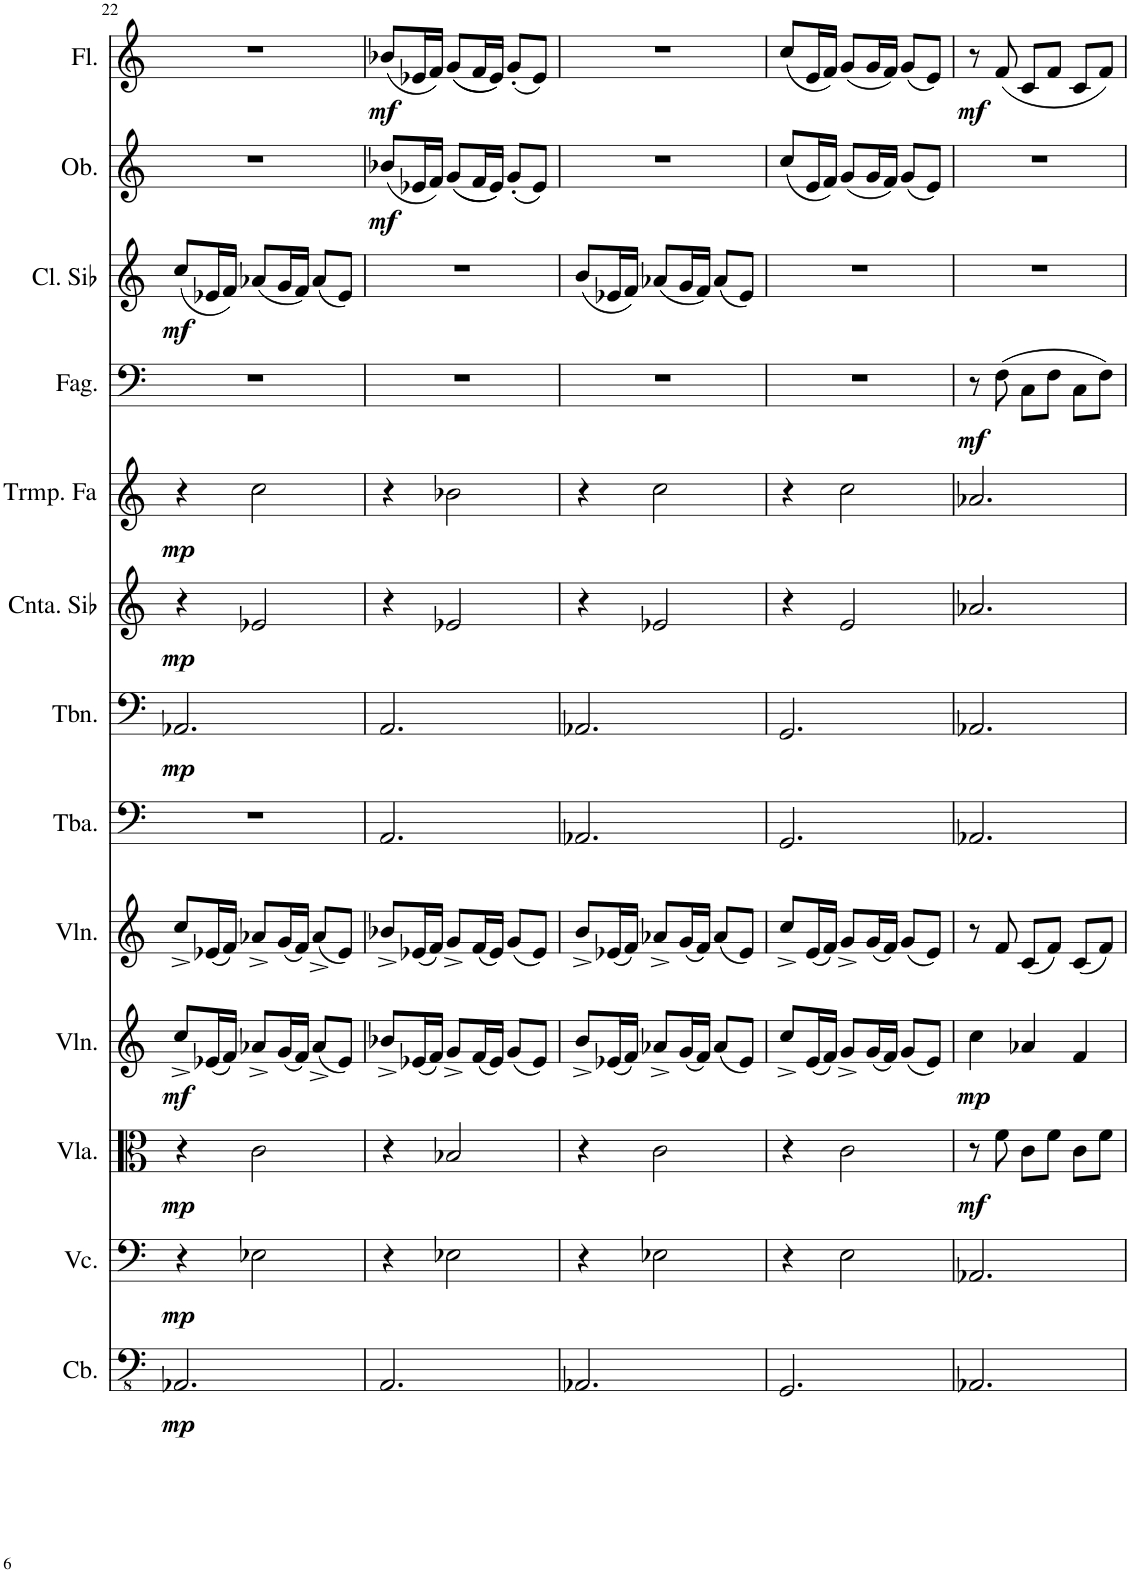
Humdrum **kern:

**kern	**dynam	**kern	**dynam	**kern	**dynam	**kern	**dynam	**kern	**kern	**kern	**dynam	**kern	**dynam	**kern	**dynam	**kern	**dynam	**kern	**dynam	**kern	**dynam	**kern	**dynam
*part13	*part13	*part12	*part12	*part11	*part11	*part10	*part10	*part9	*part8	*part7	*part7	*part6	*part6	*part5	*part5	*part4	*part4	*part3	*part3	*part2	*part2	*part1	*part1
*staff13	*staff13	*staff12	*staff12	*staff11	*staff11	*staff10	*staff10	*staff9	*staff8	*staff7	*staff7	*staff6	*staff6	*staff5	*staff5	*staff4	*staff4	*staff3	*staff3	*staff2	*staff2	*staff1	*staff1
*I"Contrabajo	*	*I"Violonchelo	*	*I"Viola	*	*I"Violín	*	*I"Violín	*I"Tuba	*I"Trombón	*	*I"Corneta en Sib	*	*I"Trompa en Fa	*	*I"Fagot	*	*I"Clarinete en Sib	*	*I"Oboe	*	*I"Flauta	*
*I'Cb.	*	*I'Vc.	*	*I'Vla.	*	*I'Vln.	*	*I'Vln.	*I'Tba.	*I'Tbn.	*	*I'Cnta. Sib	*	*I'Trmp. Fa	*	*I'Fag.	*	*I'Cl. Sib	*	*I'Ob.	*	*I'Fl.	*
!!LO:PB:g=z
*clefFv4	*	*clefF4	*	*clefC3	*	*clefG2	*	*clefG2	*clefF4	*clefF4	*	*clefG2	*	*clefG2	*	*clefF4	*	*clefG2	*	*clefG2	*	*clefG2	*
*ITrd7c12	*	*	*	*	*	*	*	*	*	*	*	*ITrd1c2	*	*ITrd4c7	*	*	*	*ITrd1c2	*	*	*	*	*
*k[]	*	*k[]	*	*k[]	*	*k[]	*	*k[]	*k[]	*k[]	*	*k[]	*	*k[]	*	*k[]	*	*k[]	*	*k[]	*	*k[]	*
*M3/4	*	*M3/4	*	*M3/4	*	*M3/4	*	*M3/4	*M3/4	*M3/4	*	*M3/4	*	*M3/4	*	*M3/4	*	*M3/4	*	*M3/4	*	*M3/4	*
=22	=22	=22	=22	=22	=22	=22	=22	=22	=22	=22	=22	=22	=22	=22	=22	=22	=22	=22	=22	=22	=22	=22	=22
!	!LO:DY:b	!	!LO:DY:b	!	!LO:DY:b	!	!LO:DY:b	!	!	!	!LO:DY:b	!	!LO:DY:b	!	!LO:DY:b	!	!	!	!LO:DY:b	!	!	!	!
2.AAA-X/	mp	4r	mp	4r	mp	8cc^/L	mf	8cc^/L	2.r	2.AA-X/	mp	4r	mp	4r	mp	2.r	.	(8cc/L	mf	2.r	.	2.r	.
.	.	.	.	.	.	(16e-X/L	.	(16e-X/L	.	.	.	.	.	.	.	.	.	16e-X/L	.	.	.	.	.
.	.	.	.	.	.	16f/JJ)	.	16f/JJ)	.	.	.	.	.	.	.	.	.	16f/JJ)	.	.	.	.	.
.	.	2E-X\	.	2c\	.	8a-X^/L	.	8a-X^/L	.	.	.	2e-X/	.	2cc\	.	.	.	(8a-X/L	.	.	.	.	.
.	.	.	.	.	.	(16g/L	.	(16g/L	.	.	.	.	.	.	.	.	.	16g/L	.	.	.	.	.
.	.	.	.	.	.	16f/JJ)	.	16f/JJ)	.	.	.	.	.	.	.	.	.	16f/JJ)	.	.	.	.	.
.	.	.	.	.	.	(8a-^/L	.	(8a-^/L	.	.	.	.	.	.	.	.	.	(8a-/L	.	.	.	.	.
.	.	.	.	.	.	8e-/J)	.	8e-/J)	.	.	.	.	.	.	.	.	.	8e-/J)	.	.	.	.	.
=23	=23	=23	=23	=23	=23	=23	=23	=23	=23	=23	=23	=23	=23	=23	=23	=23	=23	=23	=23	=23	=23	=23	=23
!	!	!	!	!	!	!	!	!	!	!	!	!	!	!	!	!	!	!	!	!	!LO:DY:b	!	!LO:DY:b
2.AAA/	.	4r	.	4r	.	8b-X^/L	.	8b-X^/L	2.AA/	2.AA/	.	4r	.	4r	.	2.r	.	2.r	.	(8b-X/L	mf	(8b-X/L	mf
.	.	.	.	.	.	(16e-X/L	.	(16e-X/L	.	.	.	.	.	.	.	.	.	.	.	16e-X/L	.	16e-X/L	.
.	.	.	.	.	.	16f/JJ)	.	16f/JJ)	.	.	.	.	.	.	.	.	.	.	.	16f/JJ)	.	16f/JJ)	.
.	.	2E-X\	.	2B-X/	.	8g^/L	.	8g^/L	.	.	.	2e-X/	.	2b-X\	.	.	.	.	.	((8g/L	.	((8g/L	.
.	.	.	.	.	.	(16f/L	.	(16f/L	.	.	.	.	.	.	.	.	.	.	.	16f/L	.	16f/L	.
.	.	.	.	.	.	16e-/JJ)	.	16e-/JJ)	.	.	.	.	.	.	.	.	.	.	.	16e-/JJ))	.	16e-/JJ))	.
.	.	.	.	.	.	(8g/L	.	(8g/L	.	.	.	.	.	.	.	.	.	.	.	(8g'/L	.	(8g'/L	.
.	.	.	.	.	.	8e-/J)	.	8e-/J)	.	.	.	.	.	.	.	.	.	.	.	8e-/J)	.	8e-/J)	.
=24	=24	=24	=24	=24	=24	=24	=24	=24	=24	=24	=24	=24	=24	=24	=24	=24	=24	=24	=24	=24	=24	=24	=24
2.AAA-X/	.	4r	.	4r	.	8b^/L	.	8b^/L	2.AA-X/	2.AA-X/	.	4r	.	4r	.	2.r	.	(8b/L	.	2.r	.	2.r	.
.	.	.	.	.	.	(16e-X/L	.	(16e-X/L	.	.	.	.	.	.	.	.	.	16e-X/L	.	.	.	.	.
.	.	.	.	.	.	16f/JJ)	.	16f/JJ)	.	.	.	.	.	.	.	.	.	16f/JJ)	.	.	.	.	.
.	.	2E-X\	.	2c\	.	8a-X^/L	.	8a-X^/L	.	.	.	2e-X/	.	2cc\	.	.	.	(8a-X/L	.	.	.	.	.
.	.	.	.	.	.	(16g/L	.	(16g/L	.	.	.	.	.	.	.	.	.	16g/L	.	.	.	.	.
.	.	.	.	.	.	16f/JJ)	.	16f/JJ)	.	.	.	.	.	.	.	.	.	16f/JJ)	.	.	.	.	.
.	.	.	.	.	.	(8a-/L	.	(8a-/L	.	.	.	.	.	.	.	.	.	(8a-/L	.	.	.	.	.
.	.	.	.	.	.	8e-/J)	.	8e-/J)	.	.	.	.	.	.	.	.	.	8e-/J)	.	.	.	.	.
=25	=25	=25	=25	=25	=25	=25	=25	=25	=25	=25	=25	=25	=25	=25	=25	=25	=25	=25	=25	=25	=25	=25	=25
2.GGG/	.	4r	.	4r	.	8cc^/L	.	8cc^/L	2.GG/	2.GG/	.	4r	.	4r	.	2.r	.	2.r	.	(8cc/L	.	(8cc/L	.
.	.	.	.	.	.	(16e/L	.	(16e/L	.	.	.	.	.	.	.	.	.	.	.	16e/L	.	16e/L	.
.	.	.	.	.	.	16f/JJ)	.	16f/JJ)	.	.	.	.	.	.	.	.	.	.	.	16f/JJ)	.	16f/JJ)	.
.	.	2E\	.	2c\	.	8g^/L	.	8g^/L	.	.	.	2e/	.	2cc\	.	.	.	.	.	(8g/L	.	(8g/L	.
.	.	.	.	.	.	(16g/L	.	(16g/L	.	.	.	.	.	.	.	.	.	.	.	16g/L	.	16g/L	.
.	.	.	.	.	.	16f/JJ)	.	16f/JJ)	.	.	.	.	.	.	.	.	.	.	.	16f/JJ)	.	16f/JJ)	.
.	.	.	.	.	.	(8g/L	.	(8g/L	.	.	.	.	.	.	.	.	.	.	.	(8g/L	.	(8g/L	.
.	.	.	.	.	.	8e/J)	.	8e/J)	.	.	.	.	.	.	.	.	.	.	.	8e/J)	.	8e/J)	.
=26	=26	=26	=26	=26	=26	=26	=26	=26	=26	=26	=26	=26	=26	=26	=26	=26	=26	=26	=26	=26	=26	=26	=26
!	!	!	!	!	!LO:DY:b	!	!LO:DY:b	!	!	!	!	!	!	!	!	!	!LO:DY:b	!	!	!	!	!	!LO:DY:b
2.AAA-X/	.	2.AA-X/	.	8r	mf	4cc\	mp	8r	2.AA-X/	2.AA-X/	.	2.a-X/	.	2.a-X/	.	8r	mf	2.r	.	2.r	.	8r	mf
.	.	.	.	8f\	.	.	.	8f/	.	.	.	.	.	.	.	(8F\	.	.	.	.	.	(8f/	.
.	.	.	.	8c\L	.	4a-X/	.	(8c/L	.	.	.	.	.	.	.	8C\L	.	.	.	.	.	8c/L	.
.	.	.	.	8f\J	.	.	.	8f/J)	.	.	.	.	.	.	.	8F\J	.	.	.	.	.	8f/J	.
.	.	.	.	8c\L	.	4f/	.	(8c/L	.	.	.	.	.	.	.	8C\L	.	.	.	.	.	8c/L	.
.	.	.	.	8f\J	.	.	.	8f/J)	.	.	.	.	.	.	.	8F\J)	.	.	.	.	.	8f/J)	.
=	=	=	=	=	=	=	=	=	=	=	=	=	=	=	=	=	=	=	=	=	=	=	=
*-	*-	*-	*-	*-	*-	*-	*-	*-	*-	*-	*-	*-	*-	*-	*-	*-	*-	*-	*-	*-	*-	*-	*-
